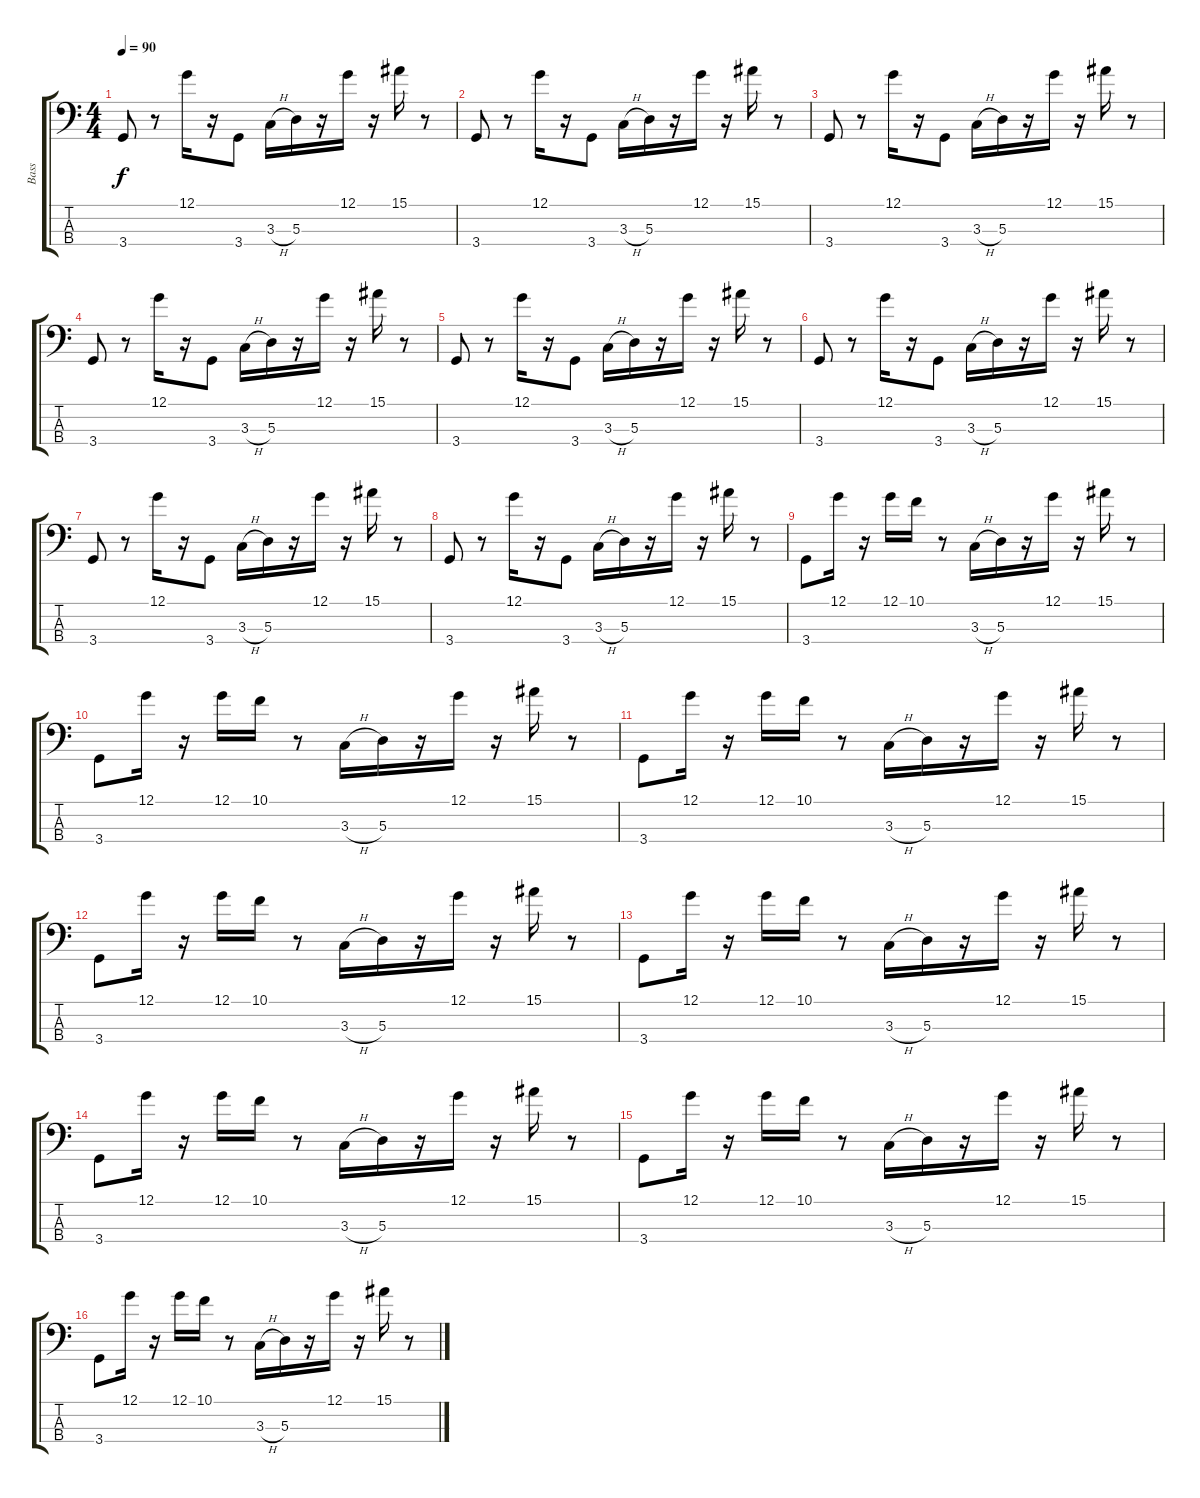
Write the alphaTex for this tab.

\track ("Bass" "Bass") {instrument slapbass1}
\staff {score tabs}
\tuning (G2 D2 A1 E1) {hide}
\ts (4 4)
\tempo 90
\clef f4
\ks c
3.4.8{dy f} r.8 12.1.16 r.16 3.4.8 3.3{h}.16 5.3.16 r.16 12.1.16 r.16 15.1.16 r.8 |
3.4.8 r.8 12.1.16 r.16 3.4.8 3.3{h}.16 5.3.16 r.16 12.1.16 r.16 15.1.16 r.8 |
3.4.8 r.8 12.1.16 r.16 3.4.8 3.3{h}.16 5.3.16 r.16 12.1.16 r.16 15.1.16 r.8 |
3.4.8 r.8 12.1.16 r.16 3.4.8 3.3{h}.16 5.3.16 r.16 12.1.16 r.16 15.1.16 r.8 |
3.4.8 r.8 12.1.16 r.16 3.4.8 3.3{h}.16 5.3.16 r.16 12.1.16 r.16 15.1.16 r.8 |
3.4.8 r.8 12.1.16 r.16 3.4.8 3.3{h}.16 5.3.16 r.16 12.1.16 r.16 15.1.16 r.8 |
3.4.8 r.8 12.1.16 r.16 3.4.8 3.3{h}.16 5.3.16 r.16 12.1.16 r.16 15.1.16 r.8 |
3.4.8 r.8 12.1.16 r.16 3.4.8 3.3{h}.16 5.3.16 r.16 12.1.16 r.16 15.1.16 r.8 |
3.4.8 12.1.16 r.16 12.1.16 10.1.16 r.8 3.3{h}.16 5.3.16 r.16 12.1.16 r.16 15.1.16 r.8 |
3.4.8 12.1.16 r.16 12.1.16 10.1.16 r.8 3.3{h}.16 5.3.16 r.16 12.1.16 r.16 15.1.16 r.8 |
3.4.8 12.1.16 r.16 12.1.16 10.1.16 r.8 3.3{h}.16 5.3.16 r.16 12.1.16 r.16 15.1.16 r.8 |
3.4.8 12.1.16 r.16 12.1.16 10.1.16 r.8 3.3{h}.16 5.3.16 r.16 12.1.16 r.16 15.1.16 r.8 |
3.4.8 12.1.16 r.16 12.1.16 10.1.16 r.8 3.3{h}.16 5.3.16 r.16 12.1.16 r.16 15.1.16 r.8 |
3.4.8 12.1.16 r.16 12.1.16 10.1.16 r.8 3.3{h}.16 5.3.16 r.16 12.1.16 r.16 15.1.16 r.8 |
3.4.8 12.1.16 r.16 12.1.16 10.1.16 r.8 3.3{h}.16 5.3.16 r.16 12.1.16 r.16 15.1.16 r.8 |
3.4.8 12.1.16 r.16 12.1.16 10.1.16 r.8 3.3{h}.16 5.3.16 r.16 12.1.16 r.16 15.1.16 r.8
